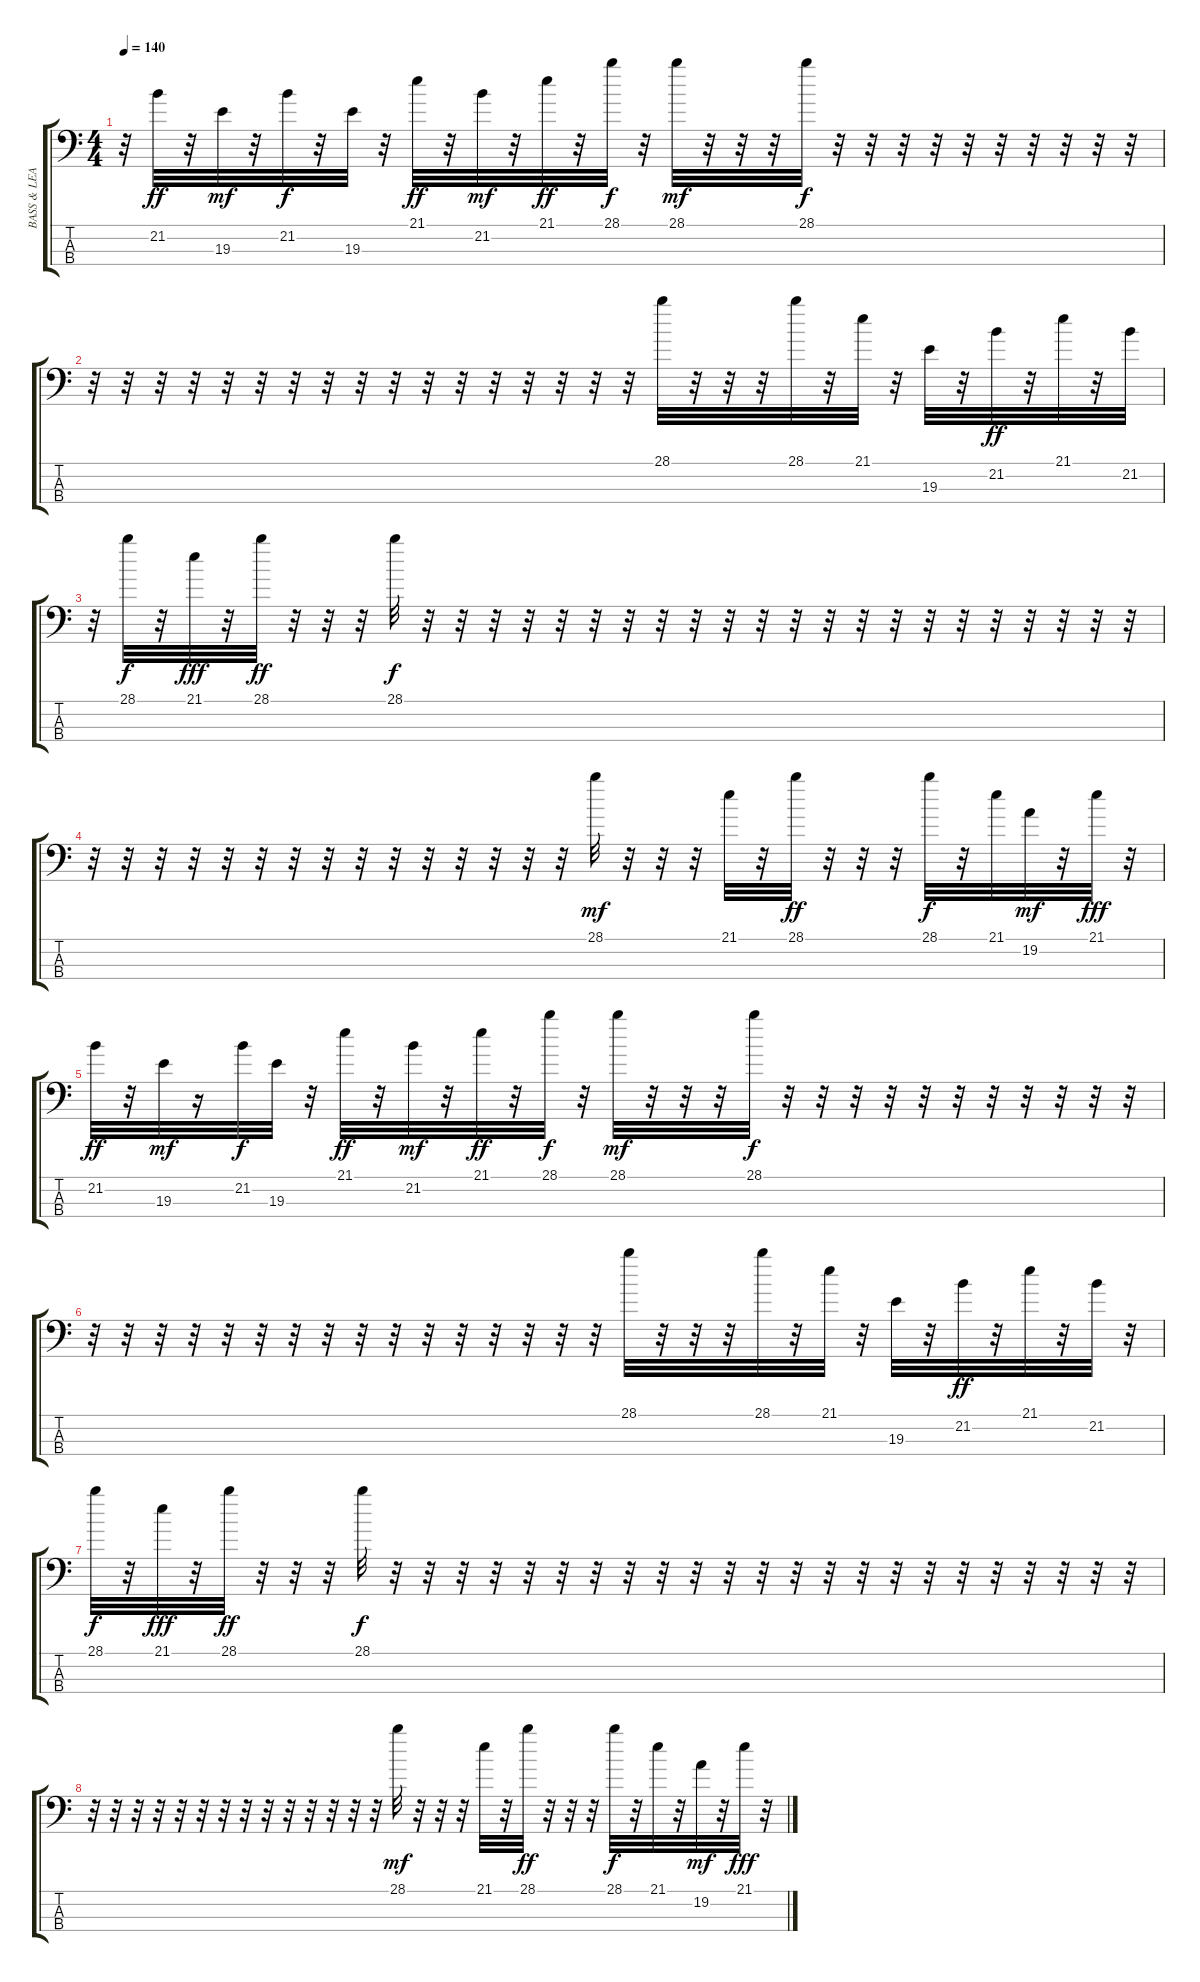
\track ("BASS & LEAD" "BASS & LEA") {instrument synthbass2}
\staff {score tabs}
\tuning (G2 D2 A1 E1) {hide}
\ts (4 4)
\tempo 140
\clef f4
\ks c
r.32{dy fff} 21.2.32{dy ff} r.32 19.3.32{dy mf} r.32 21.2.32{dy f} r.32 19.3.32 r.32 21.1.32{dy ff} r.32 21.2.32{dy mf} r.32 21.1.32{dy ff} r.32 28.1.32{dy f} r.32 28.1.32{dy mf} r.32 r.32 r.32 28.1.32{dy f} r.32 r.32 r.32 r.32 r.32 r.32 r.32 r.32 r.32 r.32 |
r.32 r.32 r.32 r.32 r.32 r.32 r.32 r.32 r.32 r.32 r.32 r.32 r.32 r.32 r.32 r.32 r.32 28.1.32 r.32 r.32 r.32 28.1.32 r.32 21.1.32 r.32 19.3.32 r.32 21.2.32{dy ff} r.32 21.1.32 r.32 21.2.32 |
r.32 28.1.32{dy f} r.32 21.1.32{dy fff} r.32 28.1.32{dy ff} r.32 r.32 r.32 28.1.32{dy f} r.32 r.32 r.32 r.32 r.32 r.32 r.32 r.32 r.32 r.32 r.32 r.32 r.32 r.32 r.32 r.32 r.32 r.32 r.32 r.32 r.32 r.32 |
r.32 r.32 r.32 r.32 r.32 r.32 r.32 r.32 r.32 r.32 r.32 r.32 r.32 r.32 r.32 28.1.32{dy mf} r.32 r.32 r.32 21.1.32 r.32 28.1.32{dy ff} r.32 r.32 r.32 28.1.32{dy f} r.32 21.1.32 19.2.32{dy mf} r.32 21.1.32{dy fff} r.32 |
21.2.32{dy ff} r.32 19.3.32{dy mf} r.16 21.2.32{dy f} 19.3.32 r.32 21.1.32{dy ff} r.32 21.2.32{dy mf} r.32 21.1.32{dy ff} r.32 28.1.32{dy f} r.32 28.1.32{dy mf} r.32 r.32 r.32 28.1.32{dy f} r.32 r.32 r.32 r.32 r.32 r.32 r.32 r.32 r.32 r.32 r.32 |
r.32 r.32 r.32 r.32 r.32 r.32 r.32 r.32 r.32 r.32 r.32 r.32 r.32 r.32 r.32 r.32 28.1.32 r.32 r.32 r.32 28.1.32 r.32 21.1.32 r.32 19.3.32 r.32 21.2.32{dy ff} r.32 21.1.32 r.32 21.2.32 r.32 |
28.1.32{dy f} r.32 21.1.32{dy fff} r.32 28.1.32{dy ff} r.32 r.32 r.32 28.1.32{dy f} r.32 r.32 r.32 r.32 r.32 r.32 r.32 r.32 r.32 r.32 r.32 r.32 r.32 r.32 r.32 r.32 r.32 r.32 r.32 r.32 r.32 r.32 r.32 |
r.32 r.32 r.32 r.32 r.32 r.32 r.32 r.32 r.32 r.32 r.32 r.32 r.32 r.32 28.1.32{dy mf} r.32 r.32 r.32 21.1.32 r.32 28.1.32{dy ff} r.32 r.32 r.32 28.1.32{dy f} r.32 21.1.32 r.32 19.2.32{dy mf} r.32 21.1.32{dy fff} r.32
